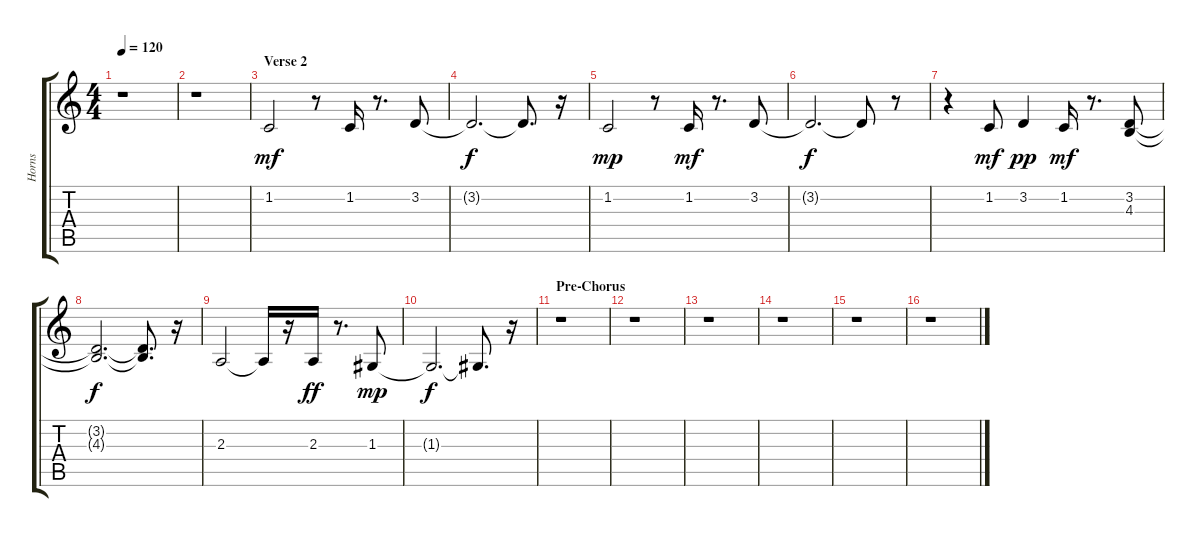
\track ("Horns" "Horns") {instrument brasssection}
\staff {score tabs}
\tuning (E4 B3 G3 D3 A2 E2) {hide}
\ts (4 4)
\tempo 120
\clef g2
\ks c
r.1{dy f} |
r.1 |
\section ("" "Verse 2")
1.2.2{dy mf} r.8 1.2.16 r.8{d} 3.2.8 |
3.2{t}.2{d dy f} 3.2{t}.8{d} r.16 |
1.2.2{dy mp} r.8 1.2.16{dy mf} r.8{d} 3.2.8 |
3.2{t}.2{d dy f} 3.2{t}.8 r.8 |
r.4 1.2.8{dy mf} 3.2.4{dy pp} 1.2.16{dy mf} r.8{d} (3.2 4.3).8 |
(3.2{t} 4.3{t}).2{d dy f} (3.2{t} 4.3{t}).8{d} r.16 |
2.3.2 2.3{t}.16 r.16 2.3.16{dy ff} r.8{d} 1.3.8{dy mp} |
1.3{t}.2{d dy f} 1.3{t}.8{d} r.16 |
\section ("" "Pre-Chorus")
r.1 |
r.1 |
r.1 |
r.1 |
r.1 |
r.1
